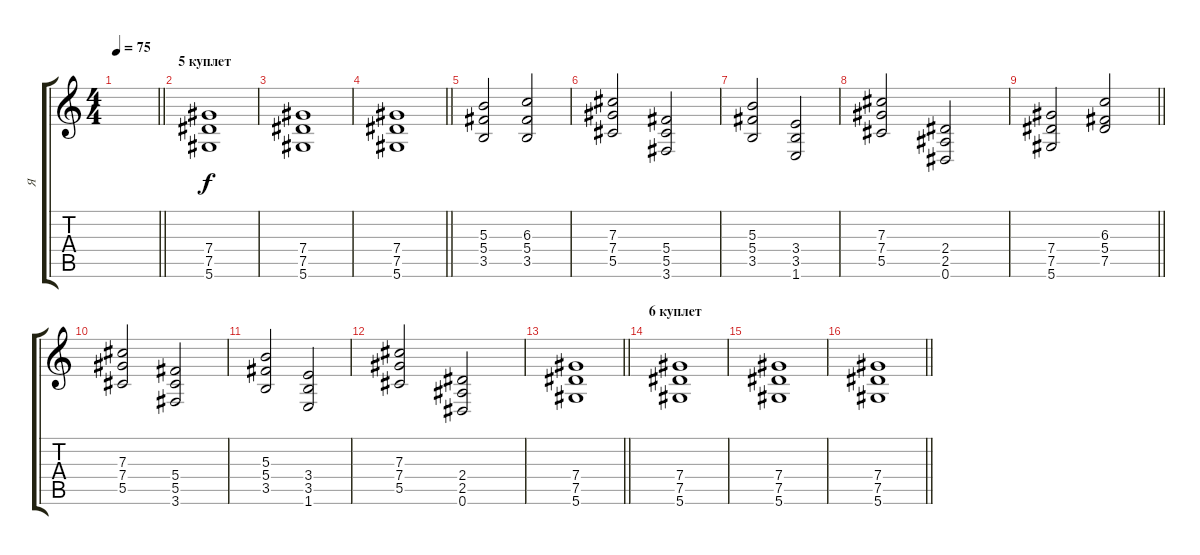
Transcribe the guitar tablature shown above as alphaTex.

\track ("Я" "Я") {instrument distortionguitar}
\staff {score tabs}
\tuning (Eb4 Bb3 Gb3 Db3 Ab2 Eb2) {hide}
\ts (4 4)
\tempo 75
\clef g2
\barLineRight lightlight
\ks c
|
\section ("" "5 куплет")
(7.4 7.5 5.6).1 |
(7.4 7.5 5.6).1 |
\barLineRight lightlight
(7.4 7.5 5.6).1 |
(5.3 5.4 3.5).2 (6.3 5.4 3.5).2 |
(7.3 7.4 5.5).2 (5.4 5.5 3.6).2 |
(5.3 5.4 3.5).2 (3.4 3.5 1.6).2 |
(7.3 7.4 5.5).2 (2.4 2.5 0.6).2 |
\barLineRight lightlight
(7.4 7.5 5.6).2 (6.3 5.4 7.5).2 |
(7.3 7.4 5.5).2 (5.4 5.5 3.6).2 |
(5.3 5.4 3.5).2 (3.4 3.5 1.6).2 |
(7.3 7.4 5.5).2 (2.4 2.5 0.6).2 |
\barLineRight lightlight
(7.4 7.5 5.6).1 |
\section ("" "6 куплет")
(7.4 7.5 5.6).1 |
(7.4 7.5 5.6).1 |
\barLineRight lightlight
(7.4 7.5 5.6).1
